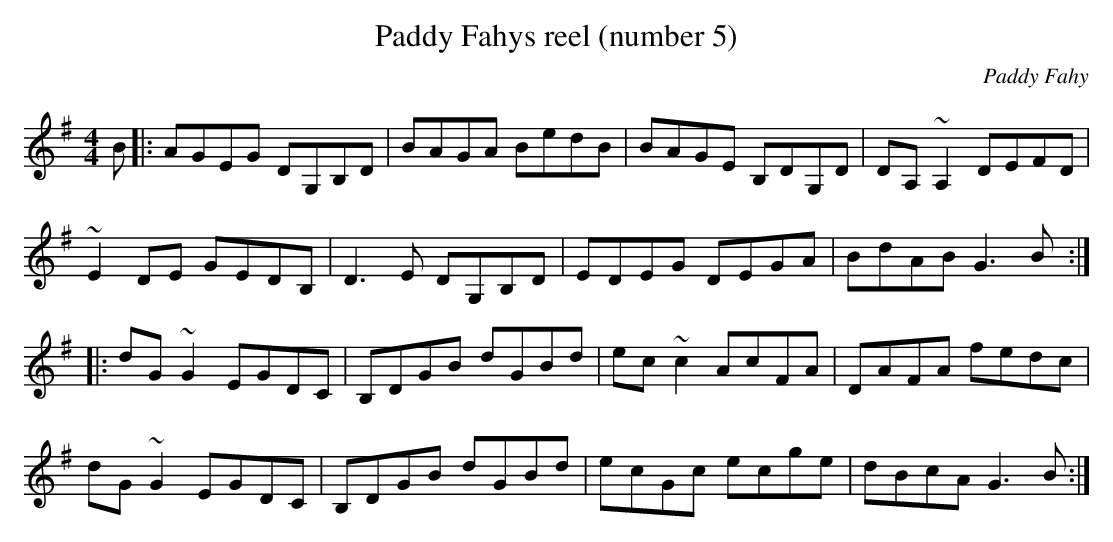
X:1
T:Paddy Fahys reel (number 5)
M:4/4
L:1/8
C:Paddy Fahy
K:G
B |: AGEG DG,B,D | BAGA BedB | BAGE B,DG,D | DA,~A,2 DEFD |
    ~E2DE GEDB, | D3E DG,B,D | EDEG DEGA | BdAB G3 B :|
|: dG~G2 EGDC | B,DGB dGBd | ec~c2 AcFA | DAFA fedc |
   dG~G2 EGDC | B,DGB dGBd | ecGc  ecge | dBcA G3 B :|
